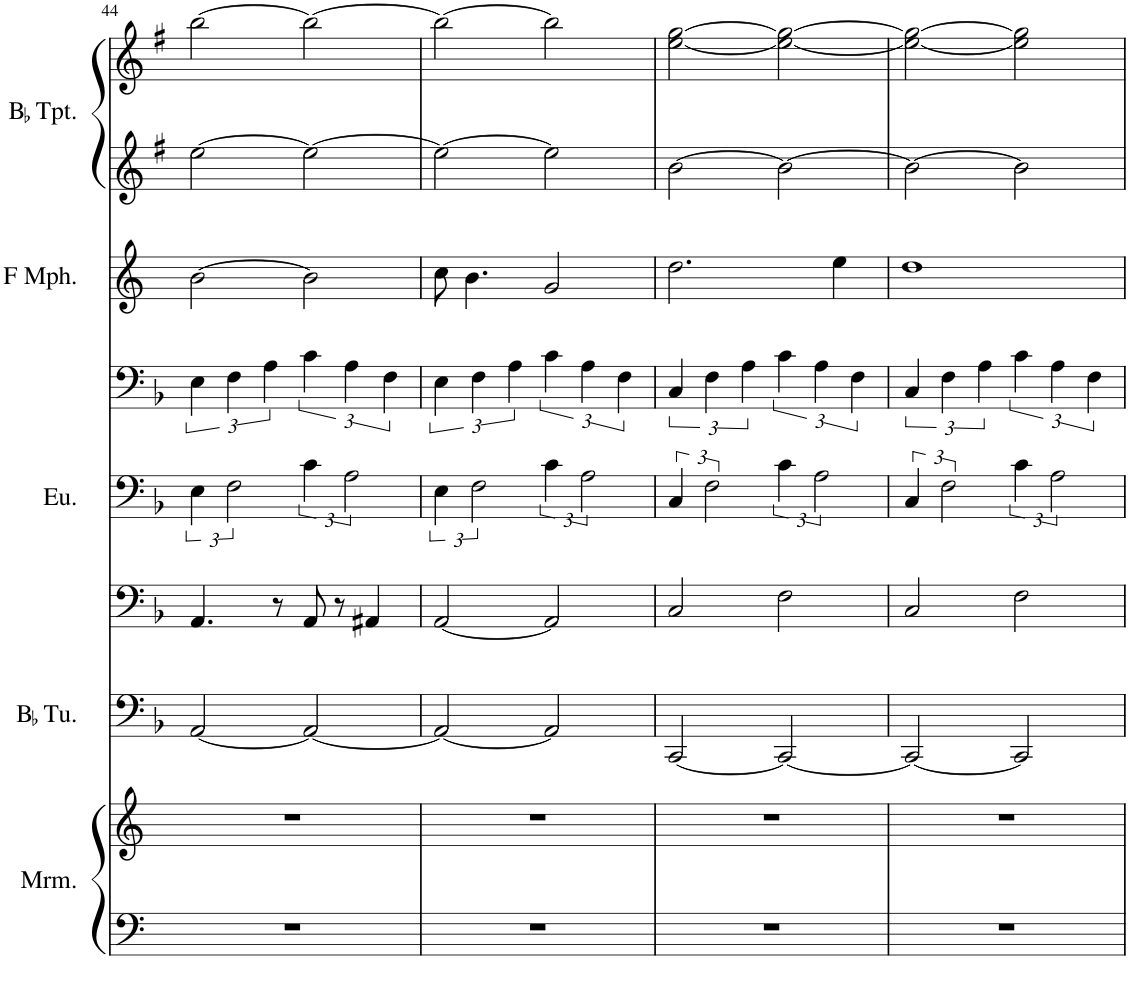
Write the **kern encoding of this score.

**kern	**kern	**kern	**kern	**kern	**kern	**kern	**kern	**kern
*part5	*part5	*part4	*part3	*part3	*part3	*part2	*part1	*part1
*staff9	*staff8	*staff7	*staff6	*staff5	*staff4	*staff3	*staff2	*staff1
*I"Marimba	*	*I"BaccidentalFlat Tuba	*I"Euphonium	*	*	*I"F Mellophone	*I"BaccidentalFlat Trumpet	*
*I'Mrm.	*	*I'BaccidentalFlat Tu.	*I'Eu.	*	*	*I'F Mph.	*I'BaccidentalFlat Tpt.	*
!!LO:PB:g=z
*clefF4	*clefG2	*clefF4	*clefF4	*clefF4	*clefF4	*clefG2	*clefG2	*clefG2
*	*	*Trd4c7	*Trd4c7	*Trd4c7	*Trd4c7	*Trd4c7	*Trd1c2	*Trd1c2
*k[]	*k[]	*k[b-]	*k[b-]	*k[b-]	*k[b-]	*k[]	*k[f#]	*k[f#]
*M4/4	*M4/4	*M4/4	*M4/4	*M4/4	*M4/4	*M4/4	*M4/4	*M4/4
=44	=44	=44	=44	=44	=44	=44	=44	=44
1r	1r	[2AA/	4.AA/	6E\	6E\	[2b\	[2ee\	[2bb\
.	.	.	.	3F\	6F\	.	.	.
.	.	.	.	.	6A\	.	.	.
.	.	.	8r	.	.	.	.	.
.	.	2AA/_	8AA/	6c\	6c\	2b\]	2ee\_	2bb\_
.	.	.	8r	.	.	.	.	.
.	.	.	.	3A\	6A\	.	.	.
.	.	.	4AA#X/	.	.	.	.	.
.	.	.	.	.	6F\	.	.	.
=45	=45	=45	=45	=45	=45	=45	=45	=45
1r	1r	2AA/_	[2AA/	6E\	6E\	8cc\	2ee\_	2bb\_
.	.	.	.	.	.	4.b\	.	.
.	.	.	.	3F\	6F\	.	.	.
.	.	.	.	.	6A\	.	.	.
.	.	2AA/]	2AA/]	6c\	6c\	2g/	2ee\]	2bb\]
.	.	.	.	3A\	6A\	.	.	.
.	.	.	.	.	6F\	.	.	.
=46	=46	=46	=46	=46	=46	=46	=46	=46
1r	1r	[2CC/	2C/	6C/	6C/	2.dd\	[2b\	[2ee\ [2gg\
.	.	.	.	3F\	6F\	.	.	.
.	.	.	.	.	6A\	.	.	.
.	.	2CC/_	2F\	6c\	6c\	.	2b\_	2ee\_ 2gg\_
.	.	.	.	3A\	6A\	.	.	.
.	.	.	.	.	.	4ee\	.	.
.	.	.	.	.	6F\	.	.	.
=47	=47	=47	=47	=47	=47	=47	=47	=47
1r	1r	2CC/_	2C/	6C/	6C/	1dd	2b\_	2ee\_ 2gg\_
.	.	.	.	3F\	6F\	.	.	.
.	.	.	.	.	6A\	.	.	.
.	.	2CC/]	2F\	6c\	6c\	.	2b\]	2ee\] 2gg\]
.	.	.	.	3A\	6A\	.	.	.
.	.	.	.	.	6F\	.	.	.
=	=	=	=	=	=	=	=	=
*-	*-	*-	*-	*-	*-	*-	*-	*-
